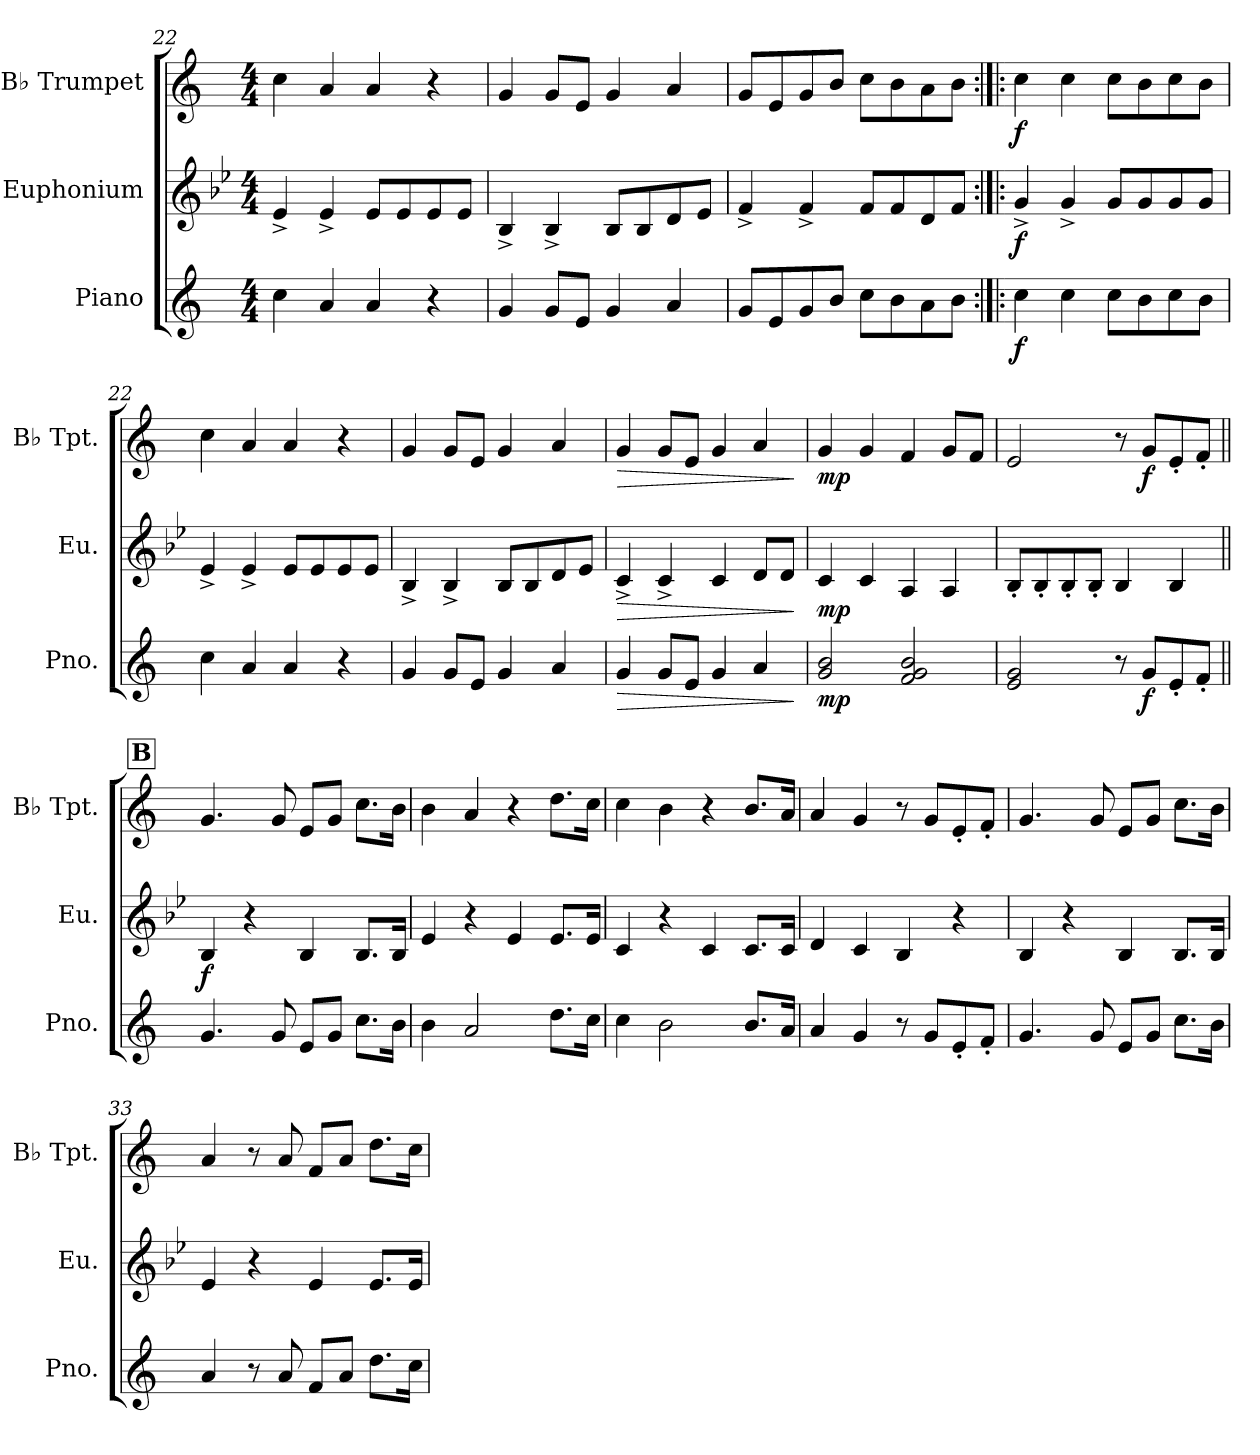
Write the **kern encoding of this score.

**kern	**dynam	**kern	**dynam	**kern	**dynam
*part3	*part3	*part2	*part2	*part1	*part1
*staff3	*staff3	*staff2	*staff2	*staff1	*staff1
*I"Piano	*	*I"Euphonium	*	*I"B♭ Trumpet	*
*I'Pno.	*	*I'Eu.	*	*I'B♭ Tpt.	*
*clefG2	*	*clefG2	*	*clefG2	*
*	*	*ITrd8c14	*	*ITrd1c2	*
*k[]	*	*k[b-e-]	*	*k[b-e-]	*
*M4/4	*	*M4/4	*	*M4/4	*
=22	=22	=22	=22	=22	=22
4cc	.	4E-^	.	4b-	.
4a	.	4E-^	.	4g	.
4a	.	8E-L	.	4g	.
.	.	8E-	.	.	.
4r	.	8E-	.	4r	.
.	.	8E-J	.	.	.
=23	=23	=23	=23	=23	=23
4g	.	4BB-^	.	4f	.
8gL	.	4BB-^	.	8fL	.
8eJ	.	.	.	8dJ	.
4g	.	8BB-L	.	4f	.
.	.	8BB-	.	.	.
4a	.	8D	.	4g	.
.	.	8E-J	.	.	.
=24	=24	=24	=24	=24	=24
8gL	.	4F^	.	8fL	.
8e	.	.	.	8d	.
8g	.	4F^	.	8f	.
8bJ	.	.	.	8aJ	.
8ccL	.	8FL	.	8b-L	.
8b	.	8F	.	8a	.
8a	.	8D	.	8g	.
8bJ	.	8FJ	.	8aJ	.
=21:|!|:	=21:|!|:	=21:|!|:	=21:|!|:	=21:|!|:	=21:|!|:
!	!LO:DY:b	!	!LO:DY:b	!	!LO:DY:b
4cc	f	4G^	f	4b-	f
4cc	.	4G^	.	4b-	.
8ccL	.	8GL	.	8b-L	.
8b	.	8G	.	8a	.
8cc	.	8G	.	8b-	.
8bJ	.	8GJ	.	8aJ	.
=22	=22	=22	=22	=22	=22
4cc	.	4E-^	.	4b-	.
4a	.	4E-^	.	4g	.
4a	.	8E-L	.	4g	.
.	.	8E-	.	.	.
4r	.	8E-	.	4r	.
.	.	8E-J	.	.	.
=23	=23	=23	=23	=23	=23
4g	.	4BB-^	.	4f	.
8gL	.	4BB-^	.	8fL	.
8eJ	.	.	.	8dJ	.
4g	.	8BB-L	.	4f	.
.	.	8BB-	.	.	.
4a	.	8D	.	4g	.
.	.	8E-J	.	.	.
=25	=25	=25	=25	=25	=25
!	!LO:HP:b	!	!LO:HP:b	!	!LO:HP:b
4g	>	4C^	>	4f	>
8gL	.	4C^	.	8fL	.
8eJ	.	.	.	8dJ	.
4g	.	4C	.	4f	.
4a	.	8DL	.	4g	.
.	.	8DJ	.	.	.
.	]	.	]	.	]
=26	=26	=26	=26	=26	=26
!	!LO:DY:b	!	!LO:DY:b	!	!LO:DY:b
2g 2b	mp	4C	mp	4f	mp
.	.	4C	.	4f	.
2f 2g 2b	.	4AA	.	4e-	.
.	.	4AA	.	8fL	.
.	.	.	.	8e-J	.
=27	=27	=27	=27	=27	=27
2e 2g	.	8BB-'L	.	2d	.
.	.	8BB-'	.	.	.
.	.	8BB-'	.	.	.
.	.	8BB-'J	.	.	.
8r	.	4BB-	.	8r	.
!	!LO:DY:b	!	!	!	!LO:DY:b
8gL	f	.	.	8fL	f
8e'	.	4BB-	.	8d'	.
8f'J	.	.	.	8e-'J	.
!!LO:REH:place=s1:a:B:fs=14:t=B
=28||	=28||	=28||	=28||	=28||	=28||
!	!	!	!LO:DY:b	!	!
4.g	.	4BB-	f	4.f	.
.	.	4r	.	.	.
8g	.	.	.	8f	.
8eL	.	4BB-	.	8dL	.
8gJ	.	.	.	8fJ	.
8.ccL	.	8.BB-L	.	8.b-L	.
16bJk	.	16BB-Jk	.	16aJk	.
=29	=29	=29	=29	=29	=29
4b	.	4E-	.	4a	.
2a	.	4r	.	4g	.
.	.	4E-	.	4r	.
8.ddL	.	8.E-L	.	8.ccL	.
16ccJk	.	16E-Jk	.	16b-Jk	.
=30	=30	=30	=30	=30	=30
4cc	.	4C	.	4b-	.
2b	.	4r	.	4a	.
.	.	4C	.	4r	.
8.bL	.	8.CL	.	8.aL	.
16aJk	.	16CJk	.	16gJk	.
=31	=31	=31	=31	=31	=31
4a	.	4D	.	4g	.
4g	.	4C	.	4f	.
8r	.	4BB-	.	8r	.
8gL	.	.	.	8fL	.
8e'	.	4r	.	8d'	.
8f'J	.	.	.	8e-'J	.
=32	=32	=32	=32	=32	=32
4.g	.	4BB-	.	4.f	.
.	.	4r	.	.	.
8g	.	.	.	8f	.
8eL	.	4BB-	.	8dL	.
8gJ	.	.	.	8fJ	.
8.ccL	.	8.BB-L	.	8.b-L	.
16bJk	.	16BB-Jk	.	16aJk	.
=33	=33	=33	=33	=33	=33
4a	.	4E-	.	4g	.
8r	.	4r	.	8r	.
8a	.	.	.	8g	.
8fL	.	4E-	.	8e-L	.
8aJ	.	.	.	8gJ	.
8.ddL	.	8.E-L	.	8.ccL	.
16ccJk	.	16E-Jk	.	16b-Jk	.
=	=	=	=	=	=
*-	*-	*-	*-	*-	*-
